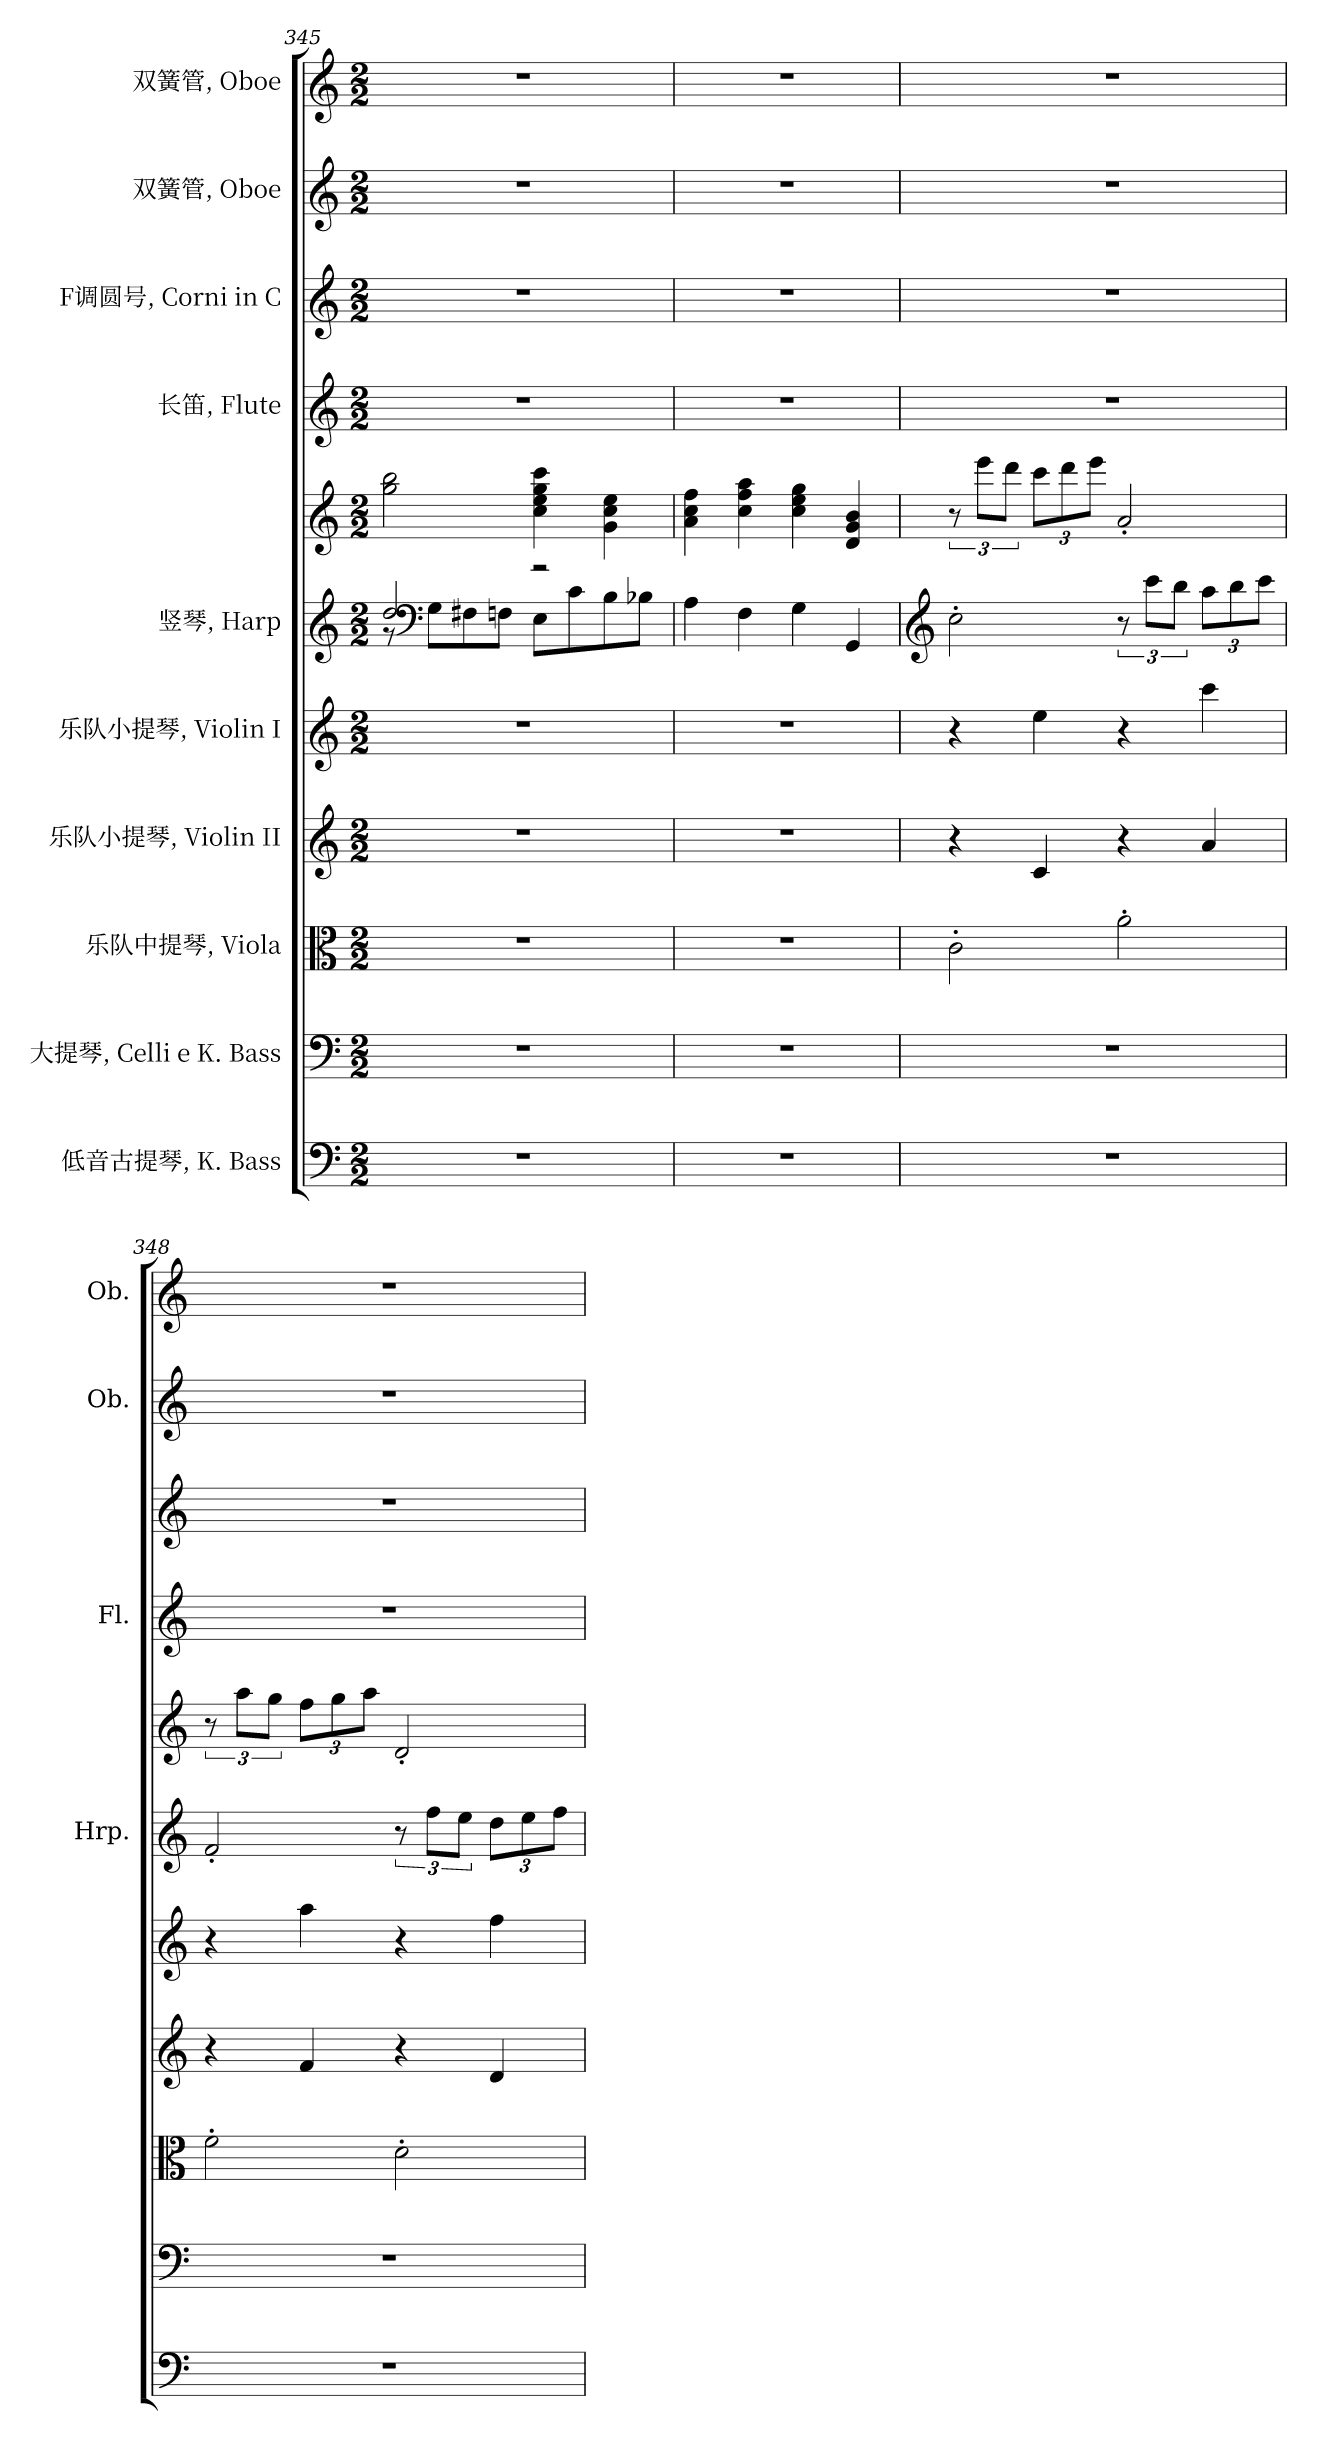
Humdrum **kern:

**kern	**kern	**kern	**kern	**kern	**kern	**kern	**kern	**kern	**kern	**kern
*part10	*part9	*part8	*part7	*part6	*part5	*part5	*part4	*part3	*part2	*part1
*staff11	*staff10	*staff9	*staff8	*staff7	*staff6	*staff5	*staff4	*staff3	*staff2	*staff1
*I"低音古提琴, K. Bass	*I"大提琴, Celli e K. Bass	*I"乐队中提琴, Viola	*I"乐队小提琴, Violin II	*I"乐队小提琴, Violin I	*I"竖琴, Harp	*	*I"长笛, Flute	*I"F调圆号, Corni in C	*I"双簧管, Oboe	*I"双簧管, Oboe
*	*	*	*	*	*I'Hrp.	*	*I'Fl.	*	*I'Ob.	*I'Ob.
*clefF4	*clefF4	*clefC3	*clefG2	*clefG2	*clefG2	*clefG2	*clefG2	*clefG2	*clefG2	*clefG2
*	*	*	*	*	*	*	*	*ITrd4c7	*	*
*k[]	*k[]	*k[]	*k[]	*k[]	*k[]	*k[]	*k[]	*k[b-]	*k[]	*k[]
*M2/2	*M2/2	*M2/2	*M2/2	*M2/2	*M2/2	*M2/2	*M2/2	*M2/2	*M2/2	*M2/2
=345	=345	=345	=345	=345	=345	=345	=345	=345	=345	=345
*	*	*	*	*	*^	*	*	*	*	*
1r	1r	1r	1r	1r	2dd/	8r	2gg\ 2bb\	1r	1r	1r	1r
*	*	*	*	*	*clefF4	*	*	*	*	*	*
.	.	.	.	.	.	8G\L	.	.	.	.	.
.	.	.	.	.	.	8F#X\	.	.	.	.	.
.	.	.	.	.	.	8Fn\J	.	.	.	.	.
.	.	.	.	.	2r	8E\L	4cc\ 4ee\ 4gg\ 4ccc\	.	.	.	.
.	.	.	.	.	.	8c\	.	.	.	.	.
.	.	.	.	.	.	8B\	4g\ 4cc\ 4ee\	.	.	.	.
.	.	.	.	.	.	8B-X\J	.	.	.	.	.
*	*	*	*	*	*v	*v	*	*	*	*	*
=346	=346	=346	=346	=346	=346	=346	=346	=346	=346	=346
1r	1r	1r	1r	1r	4A\	4a\ 4cc\ 4ff\	1r	1r	1r	1r
.	.	.	.	.	4F\	4cc\ 4ff\ 4aa\	.	.	.	.
.	.	.	.	.	4G\	4cc\ 4ee\ 4gg\	.	.	.	.
.	.	.	.	.	4GG/	4d/ 4g/ 4b/	.	.	.	.
!!LO:PB:g=z
=347	=347	=347	=347	=347	=347	=347	=347	=347	=347	=347
*	*	*	*	*	*clefG2	*	*	*	*	*
1r	1r	2c'\	4r	4r	2cc'\	12r	1r	1r	1r	1r
.	.	.	.	.	.	12eee\L	.	.	.	.
.	.	.	.	.	.	12ddd\J	.	.	.	.
*	*	*	*	*	*	*Xbrackettup	*	*	*	*
.	.	.	4c/	4ee\	.	12ccc\L	.	.	.	.
.	.	.	.	.	.	12ddd\	.	.	.	.
.	.	.	.	.	.	12eee\J	.	.	.	.
.	.	2a'\	4r	4r	12r	2a'/	.	.	.	.
.	.	.	.	.	12ccc\L	.	.	.	.	.
.	.	.	.	.	12bb\J	.	.	.	.	.
*	*	*	*	*	*Xbrackettup	*	*	*	*	*
.	.	.	4a/	4ccc\	12aa\L	.	.	.	.	.
.	.	.	.	.	12bb\	.	.	.	.	.
.	.	.	.	.	12ccc\J	.	.	.	.	.
=348	=348	=348	=348	=348	=348	=348	=348	=348	=348	=348
*	*	*	*	*	*	*brackettup	*	*	*	*
1r	1r	2f'\	4r	4r	2f'/	12r	1r	1r	1r	1r
.	.	.	.	.	.	12aa\L	.	.	.	.
.	.	.	.	.	.	12gg\J	.	.	.	.
*	*	*	*	*	*	*Xbrackettup	*	*	*	*
.	.	.	4f/	4aa\	.	12ff\L	.	.	.	.
.	.	.	.	.	.	12gg\	.	.	.	.
.	.	.	.	.	.	12aa\J	.	.	.	.
*	*	*	*	*	*brackettup	*	*	*	*	*
.	.	2d'\	4r	4r	12r	2d'/	.	.	.	.
.	.	.	.	.	12ff\L	.	.	.	.	.
.	.	.	.	.	12ee\J	.	.	.	.	.
*	*	*	*	*	*Xbrackettup	*	*	*	*	*
.	.	.	4d/	4ff\	12dd\L	.	.	.	.	.
.	.	.	.	.	12ee\	.	.	.	.	.
.	.	.	.	.	12ff\J	.	.	.	.	.
=	=	=	=	=	=	=	=	=	=	=
*-	*-	*-	*-	*-	*-	*-	*-	*-	*-	*-
